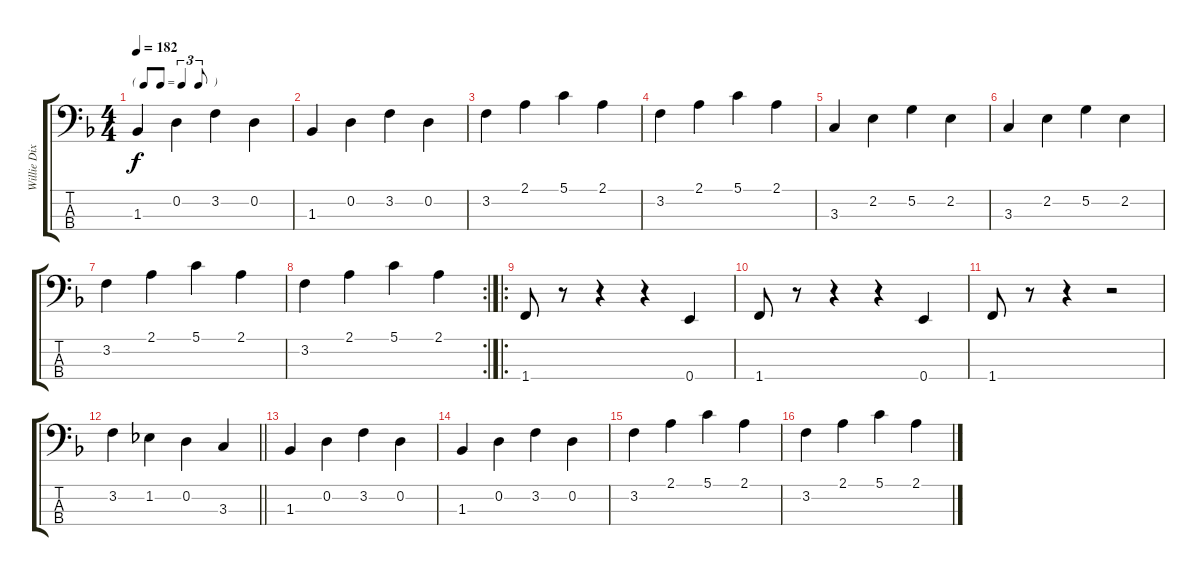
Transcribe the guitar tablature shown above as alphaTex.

\track ("Willie Dixon - Upright Bass" "Willie Dix") {instrument acousticbass}
\staff {score tabs}
\tuning (G2 D2 A1 E1) {hide}
\ts (4 4)
\tf triplet8th
\tempo 182
\clef f4
\ks f
1.3.4{dy f} 0.2.4 3.2.4 0.2.4 |
1.3.4 0.2.4 3.2.4 0.2.4 |
3.2.4 2.1.4 5.1.4 2.1.4 |
3.2.4 2.1.4 5.1.4 2.1.4 |
3.3.4 2.2.4 5.2.4 2.2.4 |
3.3.4 2.2.4 5.2.4 2.2.4 |
3.2.4 2.1.4 5.1.4 2.1.4 |
\rc 2
3.2.4 2.1.4 5.1.4 2.1.4 |
\ro
1.4.8 r.8 r.4 r.4 0.4.4 |
1.4.8 r.8 r.4 r.4 0.4.4 |
1.4.8 r.8 r.4 r.2 |
\barLineRight lightlight
3.2.4 1.2.4 0.2.4 3.3.4 |
1.3.4 0.2.4 3.2.4 0.2.4 |
1.3.4 0.2.4 3.2.4 0.2.4 |
3.2.4 2.1.4 5.1.4 2.1.4 |
3.2.4 2.1.4 5.1.4 2.1.4
